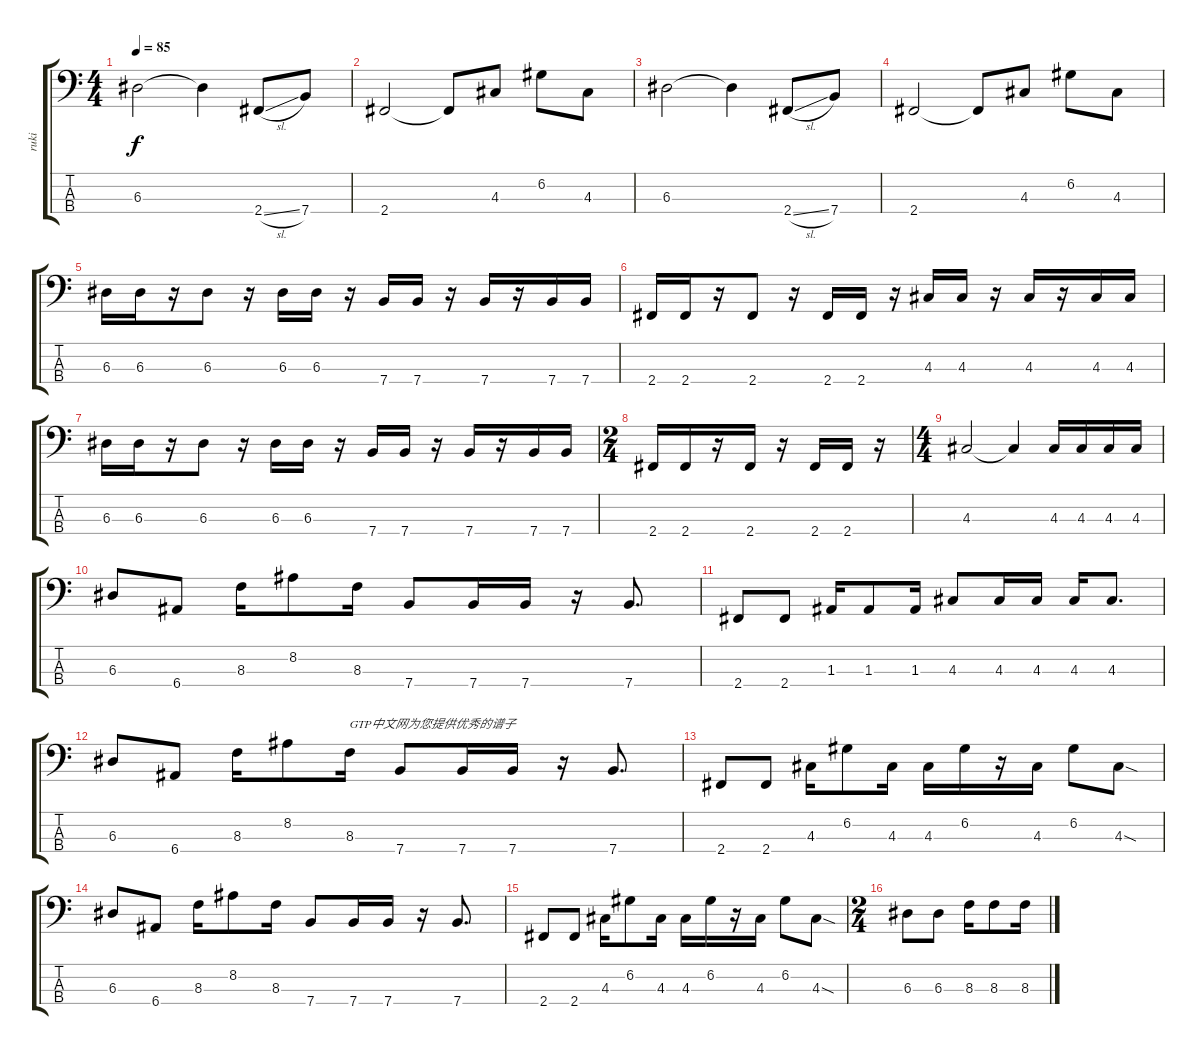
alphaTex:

\track ("ruki" "ruki") {instrument electricbassfinger}
\staff {score tabs}
\tuning (G2 D2 A1 E1) {hide}
\ts (4 4)
\tempo 85
\clef f4
\ks c
6.3.2{dy f} 6.3{t}.4 2.4{sl}.8 7.4.8 |
2.4.2 2.4{t}.8 4.3.8 6.2.8 4.3.8 |
6.3.2 6.3{t}.4 2.4{sl}.8 7.4.8 |
2.4.2 2.4{t}.8 4.3.8 6.2.8 4.3.8 |
6.3.16 6.3.16 r.16 6.3.8 r.16 6.3.16 6.3.16 r.16 7.4.16 7.4.16 r.16 7.4.16 r.16 7.4.16 7.4.16 |
2.4.16 2.4.16 r.16 2.4.8 r.16 2.4.16 2.4.16 r.16 4.3.16 4.3.16 r.16 4.3.16 r.16 4.3.16 4.3.16 |
6.3.16 6.3.16 r.16 6.3.8 r.16 6.3.16 6.3.16 r.16 7.4.16 7.4.16 r.16 7.4.16 r.16 7.4.16 7.4.16 |
\ts (2 4)
2.4.16 2.4.16 r.16 2.4.16 r.16 2.4.16 2.4.16 r.16 |
\ts (4 4)
4.3.2 4.3{t}.4 4.3.16 4.3.16 4.3.16 4.3.16 |
6.3.8 6.4.8 8.3.16 8.2.8 8.3.16 7.4.8 7.4.16 7.4.16 r.16 7.4.8{d} |
2.4.8 2.4.8 1.3.16 1.3.8 1.3.16 4.3.8 4.3.16 4.3.16 4.3.16 4.3.8{d} |
6.3.8 6.4.8 8.3.16 8.2.8 8.3.16{txt "GTP中文网为您提供优秀的谱子"} 7.4.8 7.4.16 7.4.16 r.16 7.4.8{d} |
2.4.8 2.4.8 4.3.16 6.2.8 4.3.16 4.3.16 6.2.16 r.16 4.3.16 6.2.8 4.3{sod}.8 |
6.3.8 6.4.8 8.3.16 8.2.8 8.3.16 7.4.8 7.4.16 7.4.16 r.16 7.4.8{d} |
2.4.8 2.4.8 4.3.16 6.2.8 4.3.16 4.3.16 6.2.16 r.16 4.3.16 6.2.8 4.3{sod}.8 |
\ts (2 4)
6.3.8 6.3.8 8.3.16 8.3.8 8.3.16
